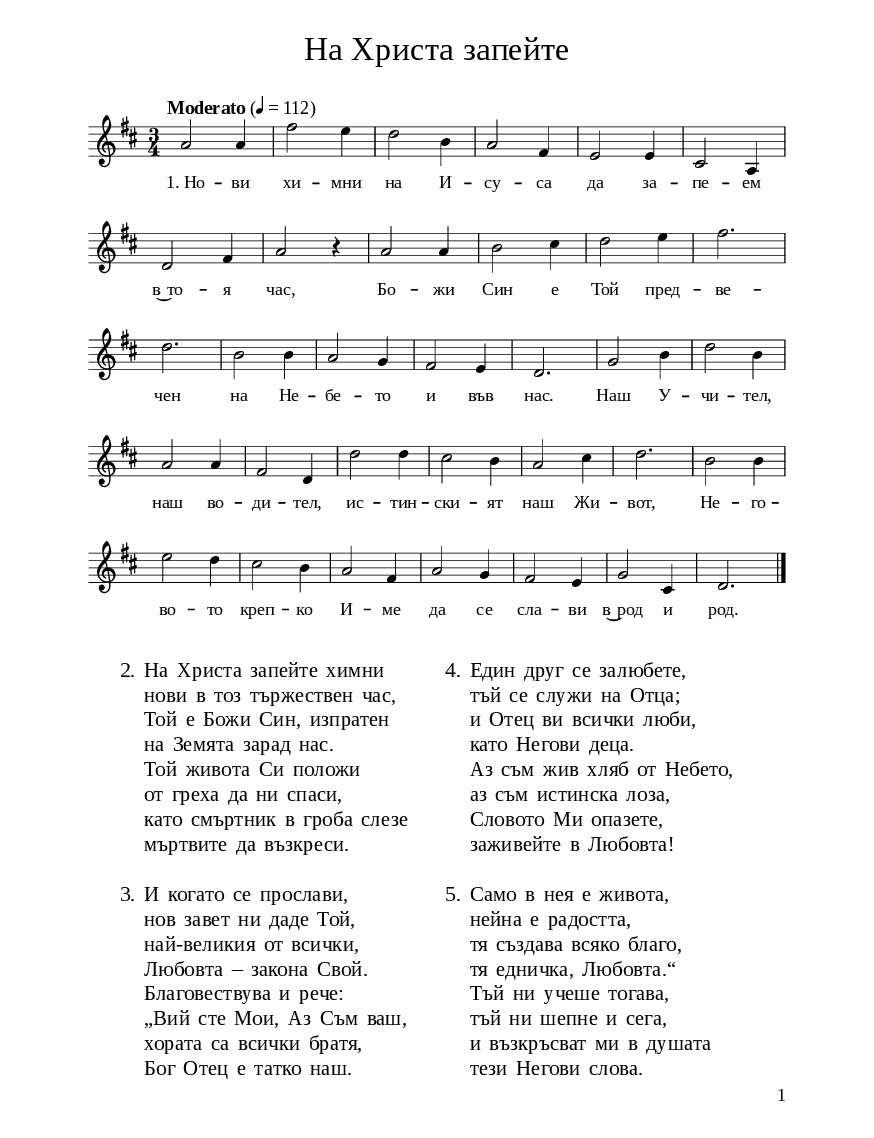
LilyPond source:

\version "2.24.2"

% include paper part and global functions
\include "include/globals.ily"

\bookpart {
  \label #'ref060
  \tocItem \markup "На Христа запейте "
  \include "include/bookpart-paper.ily"
  \score {
    \include "include/score-layout.ily"

    \new Voice \absolute  {
      \clef treble
      \key d \major
      \time 3/4
      \tempoFunc "Moderato" 4 "112"
      \autoBeamOff


      a'2 a'4| fis''2 e''4| d''2 b'4 | a'2 fis'4 | e'2 e'4 | cis'2 a4 | \break

      d'2 fis'4 | a'2 r4| a'2 a'4| b'2 cis''4 | d''2 e''4| fis''2.| \break

      d''2. |  b'2 b'4| a'2 g'4 | fis'2 e'4 | d'2. | g'2 b'4 | d''2 b'4| \break

      a'2 a'4 | fis'2 d'4 | d''2 d''4 | cis''2 b'4 | a'2 cis''4 | d''2. | b'2 b'4 |  \break

      e''2 d''4 | cis''2 b'4 | a'2 fis'4 | a'2 g'4 | fis'2 e'4 | g'2 cis'4| d'2. | \bar "|." \break
    }

    \addlyrics {
      "1. Но" -- ви хи -- мни на И -- су -- са да за -- пе -- ем
      в~то -- я час, Бо -- жи Син е Той пред -- ве --
      чен на Не -- бе -- то и във нас.  Наш У -- чи -- тел,
      наш во -- ди -- тел, ис -- тин -- ски -- ят наш Жи -- вот, Не -- го --
      во -- то креп -- ко И -- ме да се сла -- ви в~род и род.
    }

    \header {
      title = \titleFunc "На Христа запейте" "Na Hrista zapejte"
    }

    \midi{}

  } % score

  \markup \empty-one

  \markup \fontsize #bgCoupletFontSize {
    \hspace #3
    \override #`(baseline-skip . ,bgCoupletBaselineSkip)
    \column {
      \line {   2.  На Христа запейте химни  }

      \line {   "   " нови в тоз тържествен час, }

      \line {   "   " Той е Божи Син, изпратен }

      \line {   "   " на Земята зарад нас. }

      \line {   "   " Той живота Си положи }

      \line {   "   " от греха да ни спаси, }

      \line {   "   " като смъртник в гроба слезе }

      \line {   "   " мъртвите да възкреси. }
      \line {   "   "}

      \line {   3.  И когато се прослави, }

      \line {   "   " нов завет ни даде Той, }

      \line {   "   " най-великия от всички, }

      \line {   "   " Любовта – закона Свой. }

      \line {   "   " Благовествува и рече: }

      \line {   "   " „Вий сте Мои, Aз Съм ваш, }

      \line {   "   " хората са всички братя, }

      \line {   "   " Бог Отец е татко наш. }

    }

    \hspace #3
    \override #`(baseline-skip . ,bgCoupletBaselineSkip)
    \column {


      \line {  4.  Един друг се залюбете, }

      \line {   "   " тъй се служи на Отца; }

      \line {   "   " и Отец ви всички люби, }

      \line {   "   " като Негови деца. }

      \line {   "   " Аз съм жив хляб от Небето, }

      \line {   "   " аз съм истинска лоза, }

      \line {   "   " Словото Ми опазете, }

      \line {   "   " заживейте в Любовта! }
      \line {   "   "}

      \line {   5.  Само в нея е живота, }

      \line {   "   " нейна е радостта, }

      \line {   "   " тя създава всяко благо, }

      \line {   "   " тя едничка, Любовта.“ }

      \line {   "   " Тъй ни учеше тогава,  }

      \line {   "   " тъй ни шепне и сега, }

      \line {   "   " и възкръсват ми в душата }

      \line {   "   " тези Негови слова. }


    }

  } % markup


} % bookpart
